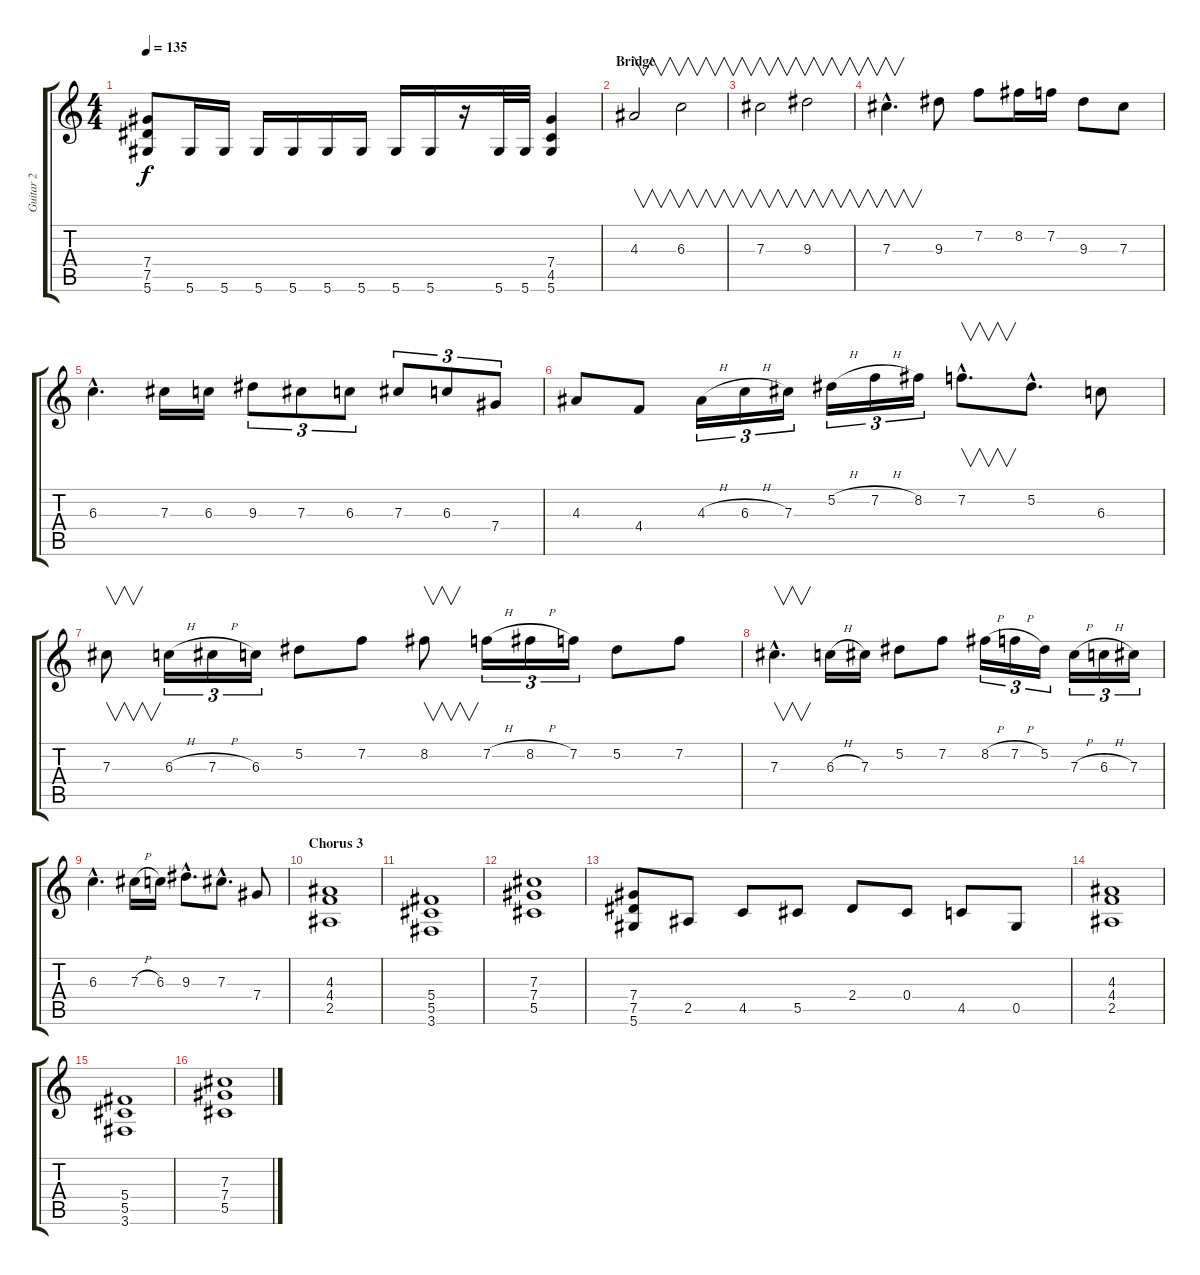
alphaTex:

\track ("Guitar 2" "Guitar 2") {instrument distortionguitar}
\staff {score tabs}
\tuning (Eb4 Bb3 Gb3 Db3 Ab2 Eb2) {hide}
\ts (4 4)
\tempo 135
\clef g2
\ks c
(7.4 7.5 5.6).8{dy f} 5.6.16 5.6.16 5.6.16 5.6.16 5.6.16 5.6.16 5.6.16 5.6.16 r.16 5.6.32 5.6.32 (7.4 4.5 5.6).4 |
\section ("" "Bridge")
4.3.2{v} 6.3.2{v} |
7.3.2{v} 9.3.2{v} |
7.3{hac}.4{v d} 9.3.8 7.2.8 8.2.16 7.2.16 9.3.8 7.3.8 |
6.3{hac}.4{d} 7.3.16 6.3.16 9.3.8{tu (3 2)} 7.3.8{tu (3 2)} 6.3.8{tu (3 2)} 7.3.8{tu (3 2)} 6.3.8{tu (3 2)} 7.4.8{tu (3 2)} |
4.3.8 4.4.8 4.3{h}.16{tu (3 2)} 6.3{h}.16{tu (3 2)} 7.3.16{tu (3 2)} 5.2{h}.16{tu (3 2)} 7.2{h}.16{tu (3 2)} 8.2.16{tu (3 2)} 7.2{hac}.8{v d} 5.2{hac}.8{d} 6.3.8 |
7.3.8{v} 6.3{h}.16{tu (3 2)} 7.3{h}.16{tu (3 2)} 6.3.16{tu (3 2)} 5.2.8 7.2.8 8.2.8{v} 7.2{h}.16{tu (3 2)} 8.2{h}.16{tu (3 2)} 7.2.16{tu (3 2)} 5.2.8 7.2.8 |
7.3{hac}.4{v d} 6.3{h}.16 7.3.16 5.2.8 7.2.8 8.2{h}.16{tu (3 2)} 7.2{h}.16{tu (3 2)} 5.2.16{tu (3 2)} 7.3{h}.16{tu (3 2)} 6.3{h}.16{tu (3 2)} 7.3.16{tu (3 2)} |
6.3{hac}.4{d} 7.3{h}.16 6.3.16 9.3{hac}.8{d} 7.3{hac}.8{d} 7.4.8 |
\section ("" "Chorus 3")
(4.3 4.4 2.5).1 |
(5.4 5.5 3.6).1 |
(7.3 7.4 5.5).1 |
(7.4 7.5 5.6).8 2.5.8 4.5.8 5.5.8 2.4.8 0.4.8 4.5.8 0.5.8 |
(4.3 4.4 2.5).1 |
(5.4 5.5 3.6).1 |
(7.3 7.4 5.5).1
